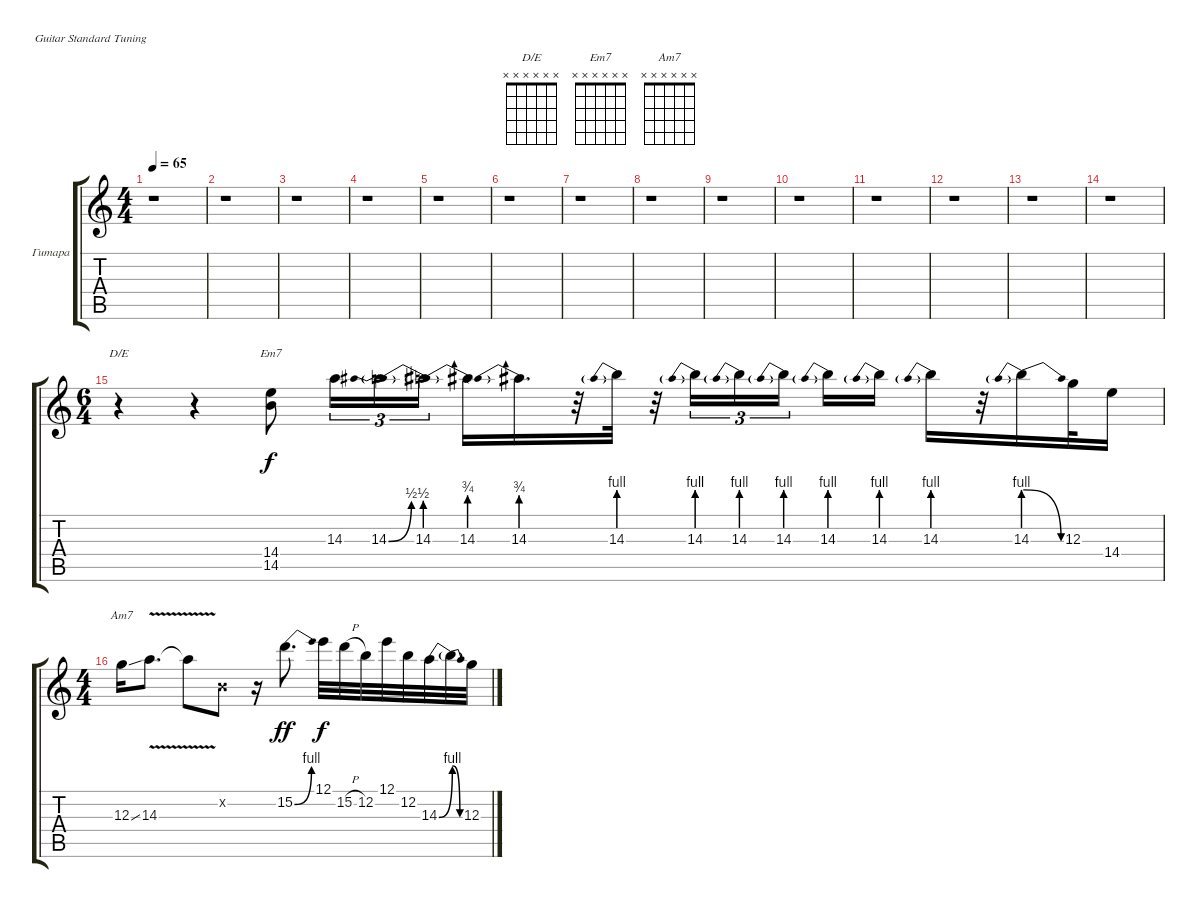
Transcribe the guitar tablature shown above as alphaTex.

\bracketExtendMode groupsimilarinstruments
\firstSystemTrackNameOrientation horizontal
\otherSystemsTrackNameOrientation horizontal
\track ("Перегруз" "Гитара") {instrument distortionguitar}
\staff {score tabs}
\tuning (E4 B3 G3 D3 A2 E2)
\chord ("D/E" x x x x x x)
\chord ("Em7" x x x x x x)
\chord ("Am7" x x x x x x)
\ts (4 4)
\tempo 65
\clef g2
\ks c
r.1{dy f} |
r.1 |
r.1 |
r.1 |
r.1 |
r.1 |
r.1 |
r.1 |
r.1 |
r.1 |
r.1 |
r.1 |
r.1 |
r.1 |
\ts (6 4)
r.4{ch "D/E"} r.4 (14.4 14.5).8{ch "Em7"} 14.3.16{tu (3 2)} 14.3{be (bend 0 0 60 2)}.16{tu (3 2)} 14.3{be (prebend 0 2 60 2)}.16{tu (3 2)} 14.3{be (prebend 0 3 60 3)}.16 14.3{be (prebend 0 3 60 3)}.16{d} r.32 14.3{be (prebend 0 4 60 4)}.32 r.32 14.3{be (prebend 0 4 60 4)}.16{tu (3 2)} 14.3{be (prebend 0 4 60 4)}.16{tu (3 2)} 14.3{be (prebend 0 4 60 4)}.16{tu (3 2)} 14.3{be (prebend 0 4 60 4)}.16 14.3{be (prebend 0 4 60 4)}.16 14.3{be (prebend 0 4 60 4)}.16 r.32 14.3{be (prebendrelease 0 4 60 0)}.16 12.3.32 14.4.16 |
\ts (4 4)
12.3{ss}.16{ch "Am7"} 14.3{v}.8{d} 14.3{v t}.8 0.2{x}.8 r.16 15.2{be (bend 0 0 60 4)}.8{d dy ff} 12.1.32{dy f} 15.2{h}.32 12.2.32 12.1.32 12.2.32 14.3{be (bend 0 0 60 4)}.32 14.3{be (release 0 4 60 0) t}.32 12.3.32
